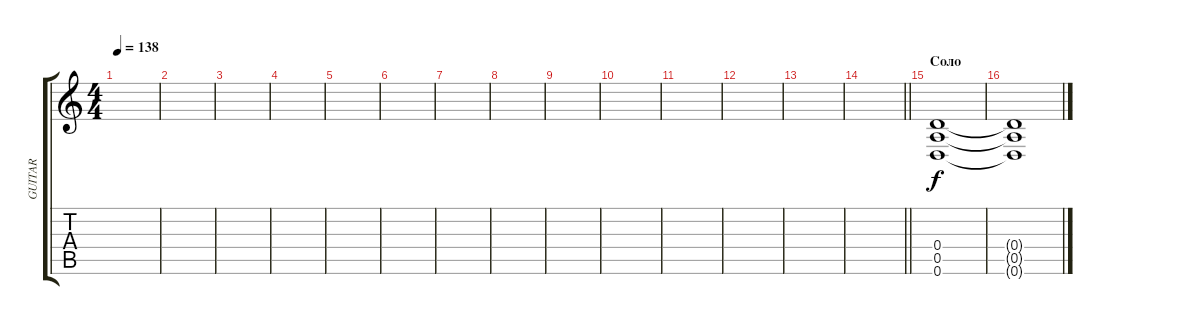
\track ("GUITAR" "GUITAR") {instrument distortionguitar}
\staff {score tabs}
\tuning (E4 B3 G3 D3 A2 D2) {hide}
\ts (4 4)
\tempo 138
\clef g2
\ks c
|
|
|
|
|
|
|
|
|
|
|
|
|
\barLineRight lightlight
|
\section ("" "Соло")
(0.4 0.5 0.6).1 |
(0.4{t} 0.5{t} 0.6{t}).1
